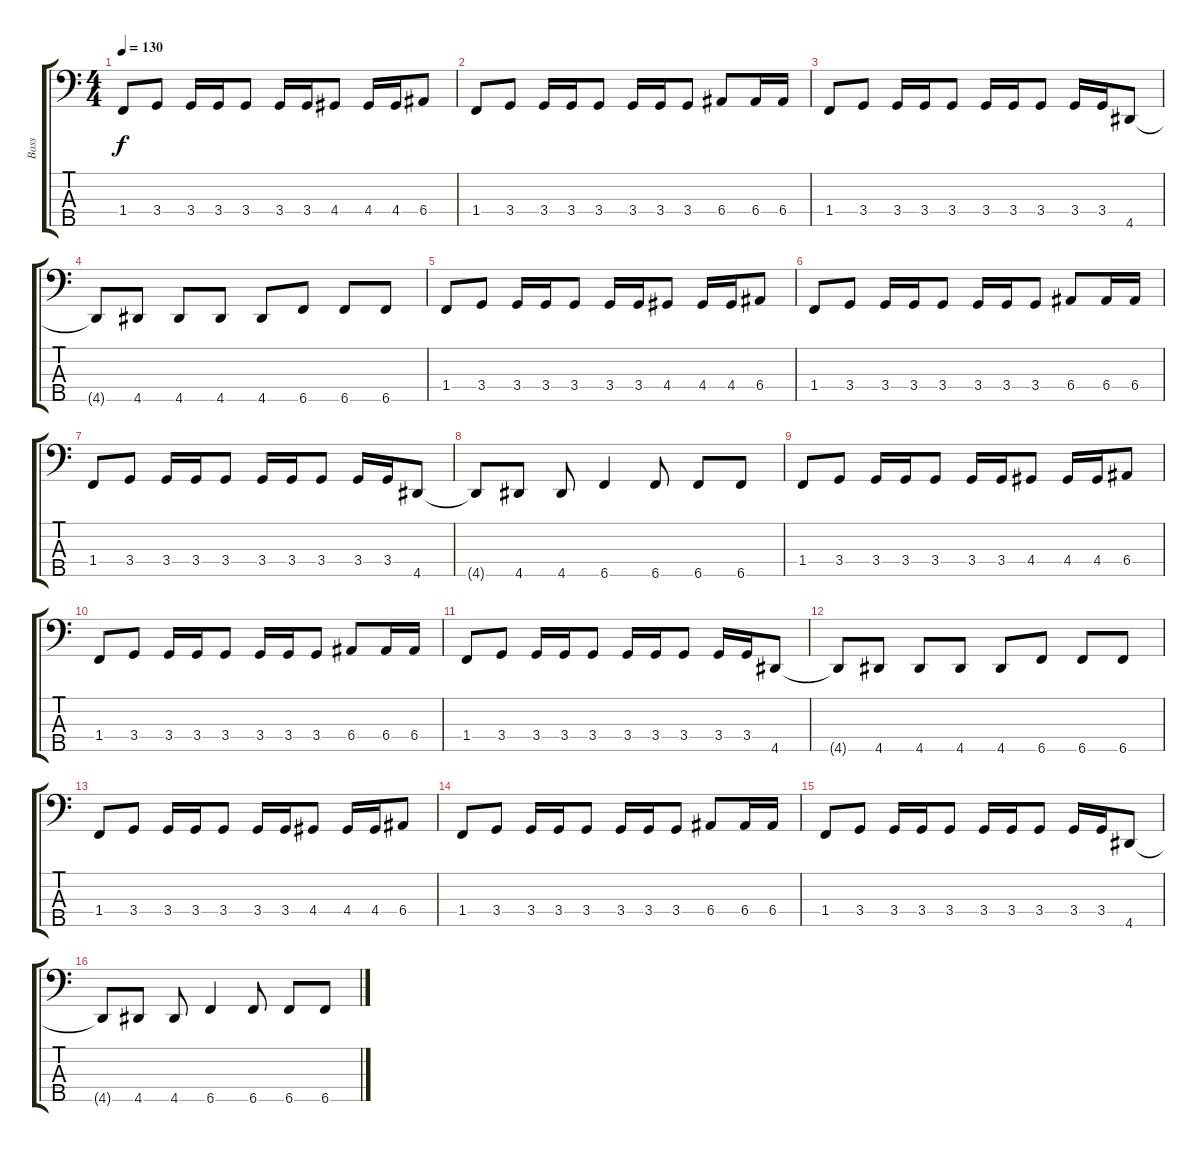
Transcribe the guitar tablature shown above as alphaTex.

\track ("Bass" "Bass") {instrument electricbassfinger}
\staff {score tabs}
\tuning (G2 D2 A1 E1 B0) {hide}
\ts (4 4)
\tempo 130
\clef f4
\ks c
1.4.8{dy f} 3.4.8 3.4.16 3.4.16 3.4.8 3.4.16 3.4.16 4.4.8 4.4.16 4.4.16 6.4.8 |
1.4.8 3.4.8 3.4.16 3.4.16 3.4.8 3.4.16 3.4.16 3.4.8 6.4.8 6.4.16 6.4.16 |
1.4.8 3.4.8 3.4.16 3.4.16 3.4.8 3.4.16 3.4.16 3.4.8 3.4.16 3.4.16 4.5.8 |
4.5{t}.8 4.5.8 4.5.8 4.5.8 4.5.8 6.5.8 6.5.8 6.5.8 |
1.4.8 3.4.8 3.4.16 3.4.16 3.4.8 3.4.16 3.4.16 4.4.8 4.4.16 4.4.16 6.4.8 |
1.4.8 3.4.8 3.4.16 3.4.16 3.4.8 3.4.16 3.4.16 3.4.8 6.4.8 6.4.16 6.4.16 |
1.4.8 3.4.8 3.4.16 3.4.16 3.4.8 3.4.16 3.4.16 3.4.8 3.4.16 3.4.16 4.5.8 |
4.5{t}.8 4.5.8 4.5.8 6.5.4 6.5.8 6.5.8 6.5.8 |
1.4.8 3.4.8 3.4.16 3.4.16 3.4.8 3.4.16 3.4.16 4.4.8 4.4.16 4.4.16 6.4.8 |
1.4.8 3.4.8 3.4.16 3.4.16 3.4.8 3.4.16 3.4.16 3.4.8 6.4.8 6.4.16 6.4.16 |
1.4.8 3.4.8 3.4.16 3.4.16 3.4.8 3.4.16 3.4.16 3.4.8 3.4.16 3.4.16 4.5.8 |
4.5{t}.8 4.5.8 4.5.8 4.5.8 4.5.8 6.5.8 6.5.8 6.5.8 |
1.4.8 3.4.8 3.4.16 3.4.16 3.4.8 3.4.16 3.4.16 4.4.8 4.4.16 4.4.16 6.4.8 |
1.4.8 3.4.8 3.4.16 3.4.16 3.4.8 3.4.16 3.4.16 3.4.8 6.4.8 6.4.16 6.4.16 |
1.4.8 3.4.8 3.4.16 3.4.16 3.4.8 3.4.16 3.4.16 3.4.8 3.4.16 3.4.16 4.5.8 |
4.5{t}.8 4.5.8 4.5.8 6.5.4 6.5.8 6.5.8 6.5.8
